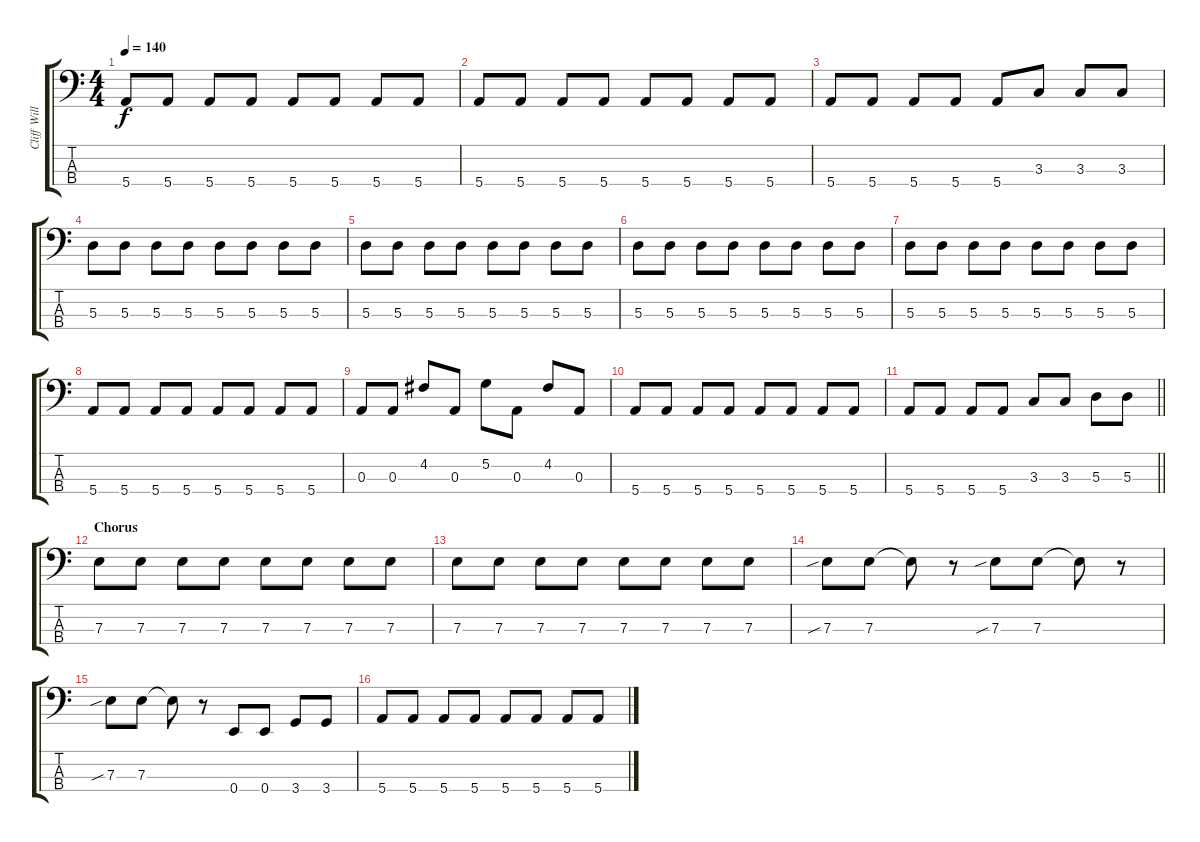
\track ("Cliff Williams" "Cliff Will") {instrument electricbassfinger}
\staff {score tabs}
\tuning (G2 D2 A1 E1) {hide}
\ts (4 4)
\tempo 140
\clef f4
\ks c
5.4.8{dy f} 5.4.8 5.4.8 5.4.8 5.4.8 5.4.8 5.4.8 5.4.8 |
5.4.8 5.4.8 5.4.8 5.4.8 5.4.8 5.4.8 5.4.8 5.4.8 |
5.4.8 5.4.8 5.4.8 5.4.8 5.4.8 3.3.8 3.3.8 3.3.8 |
5.3.8 5.3.8 5.3.8 5.3.8 5.3.8 5.3.8 5.3.8 5.3.8 |
5.3.8 5.3.8 5.3.8 5.3.8 5.3.8 5.3.8 5.3.8 5.3.8 |
5.3.8 5.3.8 5.3.8 5.3.8 5.3.8 5.3.8 5.3.8 5.3.8 |
5.3.8 5.3.8 5.3.8 5.3.8 5.3.8 5.3.8 5.3.8 5.3.8 |
5.4.8 5.4.8 5.4.8 5.4.8 5.4.8 5.4.8 5.4.8 5.4.8 |
0.3.8 0.3.8 4.2.8 0.3.8 5.2.8 0.3.8 4.2.8 0.3.8 |
5.4.8 5.4.8 5.4.8 5.4.8 5.4.8 5.4.8 5.4.8 5.4.8 |
\barLineRight lightlight
5.4.8 5.4.8 5.4.8 5.4.8 3.3.8 3.3.8 5.3.8 5.3.8 |
\section ("" "Chorus")
7.3.8 7.3.8 7.3.8 7.3.8 7.3.8 7.3.8 7.3.8 7.3.8 |
7.3.8 7.3.8 7.3.8 7.3.8 7.3.8 7.3.8 7.3.8 7.3.8 |
7.3{sib}.8 7.3.8 7.3{t}.8 r.8 7.3{sib}.8 7.3.8 7.3{t}.8 r.8 |
7.3{sib}.8 7.3.8 7.3{t}.8 r.8 0.4.8 0.4.8 3.4.8 3.4.8 |
5.4.8 5.4.8 5.4.8 5.4.8 5.4.8 5.4.8 5.4.8 5.4.8
